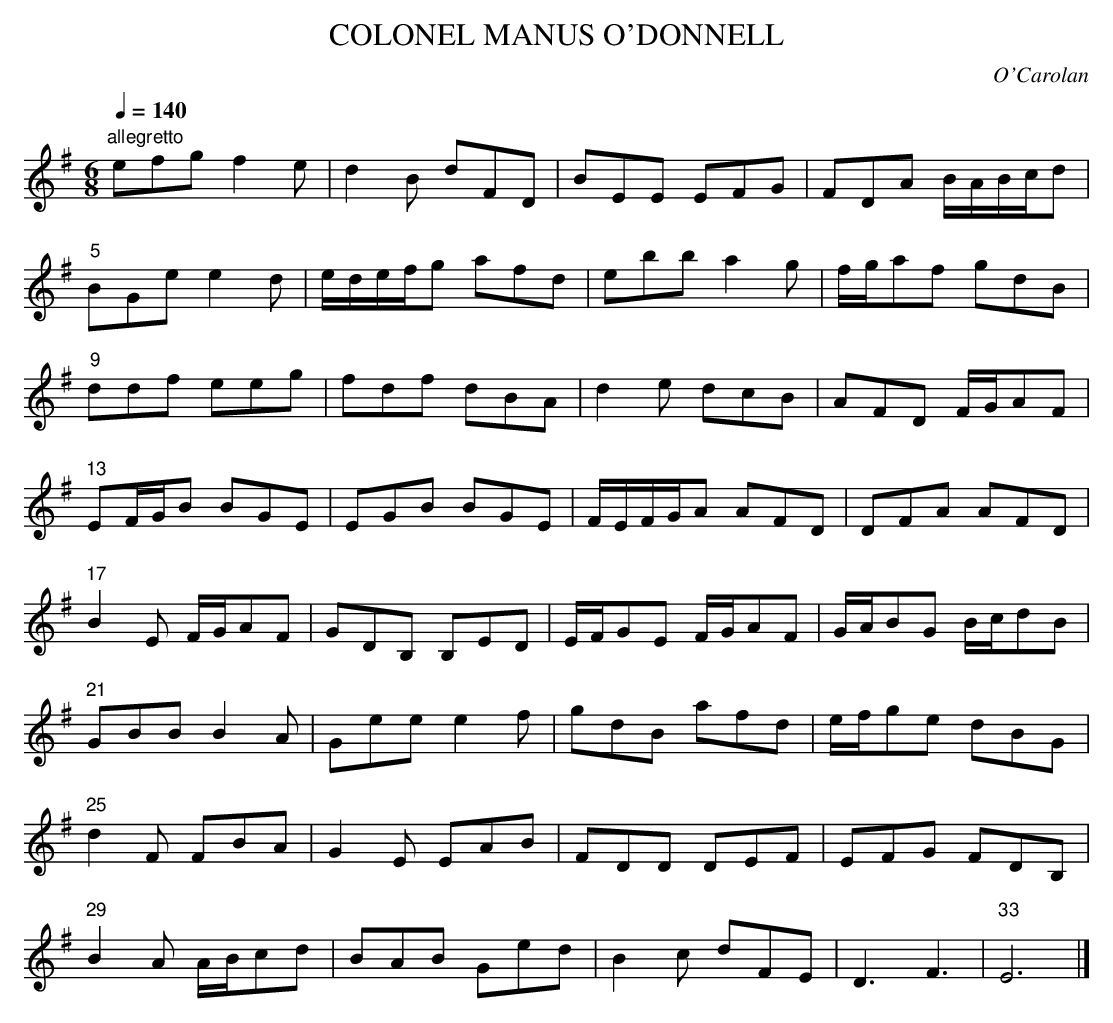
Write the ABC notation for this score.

X:1
T:COLONEL MANUS O'DONNELL
C:O'Carolan
Q:1/4=140
M:6/8
L:1/8
K:Em
"allegretto"
efg f2e|d2B dFD|BEE EFG|FDA B/A/B/c/d|
"5"BGe e2d|e/d/e/f/g afd|ebb a2g|f/g/af gdB|
"9"ddf eeg|fdf dBA|d2e dcB|AFD F/G/AF|
"13"EF/G/B BGE|EGB BGE|F/E/F/G/A AFD|DFA AFD|
"17"B2E F/G/AF|GDB, B,ED|E/F/GE F/G/AF|G/A/BG B/c/dB|
"21"GBB B2A|Gee e2f|gdB afd|e/f/ge dBG|
"25"d2F FBA|G2E EAB|FDD DEF|EFG FDB,|
"29"B2A A/B/cd|BAB Ged|B2c dFE|D3 F3|"33"E6|]
